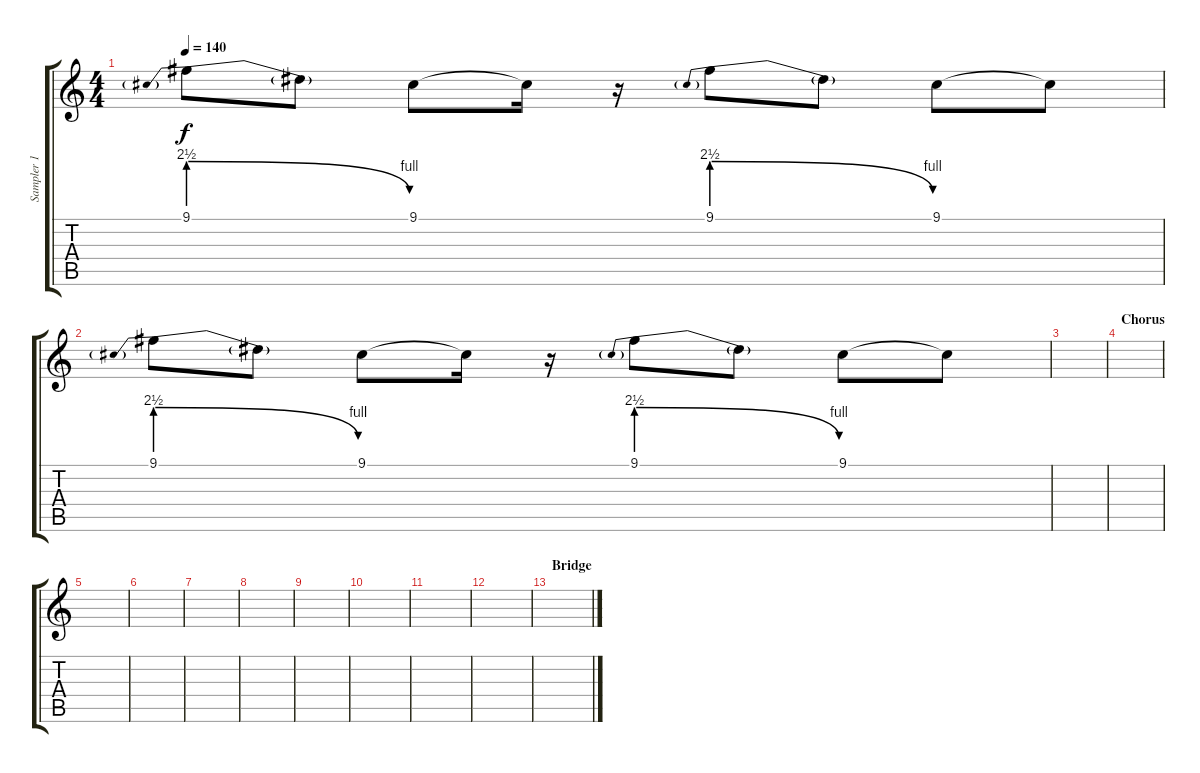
\track ("Sampler 1 (Joseph Hahn)" "Sampler 1 ") {instrument stringensemble1}
\staff {score tabs}
\tuning (E4 B3 G3 D3 A2 E2) {hide}
\ts (4 4)
\tempo 140
\clef g2
\ks c
9.1{be (prebendrelease 0 10 60 4)}.8{dy f} 9.1{t}.8 9.1.8 9.1{t}.16 r.16 9.1{be (prebendrelease 0 10 60 4)}.8 9.1{t}.8 9.1.8 9.1{t}.8 |
9.1{be (prebendrelease 0 10 60 4)}.8 9.1{t}.8 9.1.8 9.1{t}.16 r.16 9.1{be (prebendrelease 0 10 60 4)}.8 9.1{t}.8 9.1.8 9.1{t}.8 |
|
\section ("" "Chorus")
|
|
|
|
|
|
|
|
|
\section ("" "Bridge")
